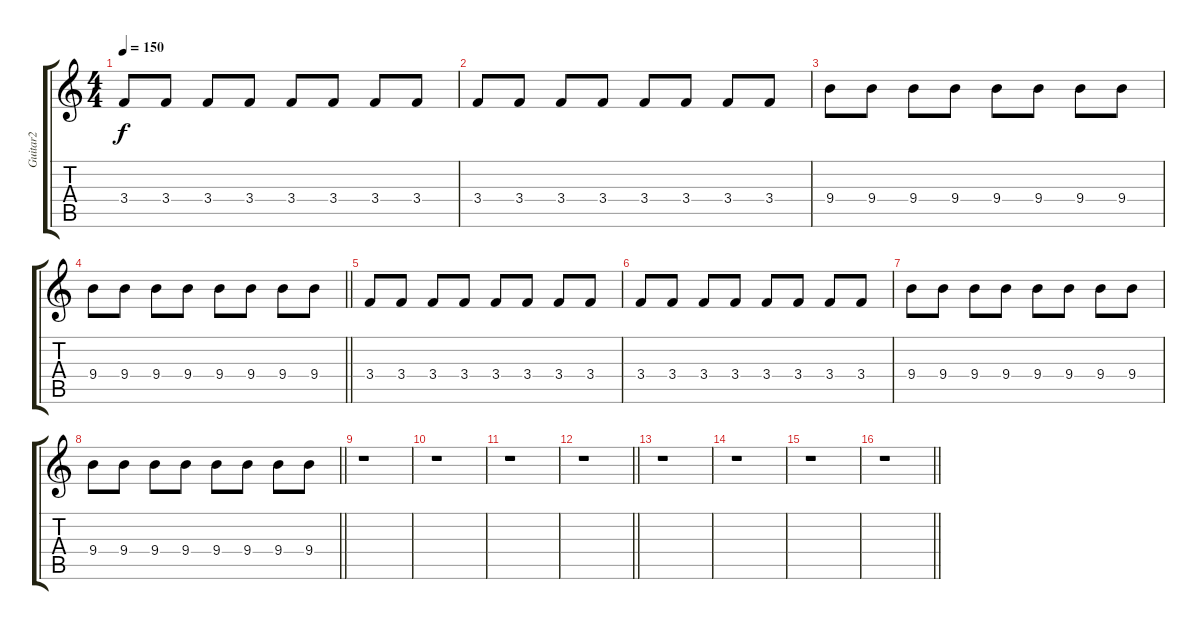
\track ("Guitar2" "Guitar2") {instrument distortionguitar}
\staff {score tabs}
\tuning (E4 B3 G3 D3 A2 E2) {hide}
\ts (4 4)
\tempo 150
\clef g2
\ks c
3.4.8{dy f} 3.4.8 3.4.8 3.4.8 3.4.8 3.4.8 3.4.8 3.4.8 |
3.4.8 3.4.8 3.4.8 3.4.8 3.4.8 3.4.8 3.4.8 3.4.8 |
9.4.8 9.4.8 9.4.8 9.4.8 9.4.8 9.4.8 9.4.8 9.4.8 |
\barLineRight lightlight
9.4.8 9.4.8 9.4.8 9.4.8 9.4.8 9.4.8 9.4.8 9.4.8 |
3.4.8 3.4.8 3.4.8 3.4.8 3.4.8 3.4.8 3.4.8 3.4.8 |
3.4.8 3.4.8 3.4.8 3.4.8 3.4.8 3.4.8 3.4.8 3.4.8 |
9.4.8 9.4.8 9.4.8 9.4.8 9.4.8 9.4.8 9.4.8 9.4.8 |
\barLineRight lightlight
9.4.8 9.4.8 9.4.8 9.4.8 9.4.8 9.4.8 9.4.8 9.4.8 |
r.1 |
r.1 |
r.1 |
\barLineRight lightlight
r.1 |
r.1 |
r.1 |
r.1 |
\barLineRight lightlight
r.1
